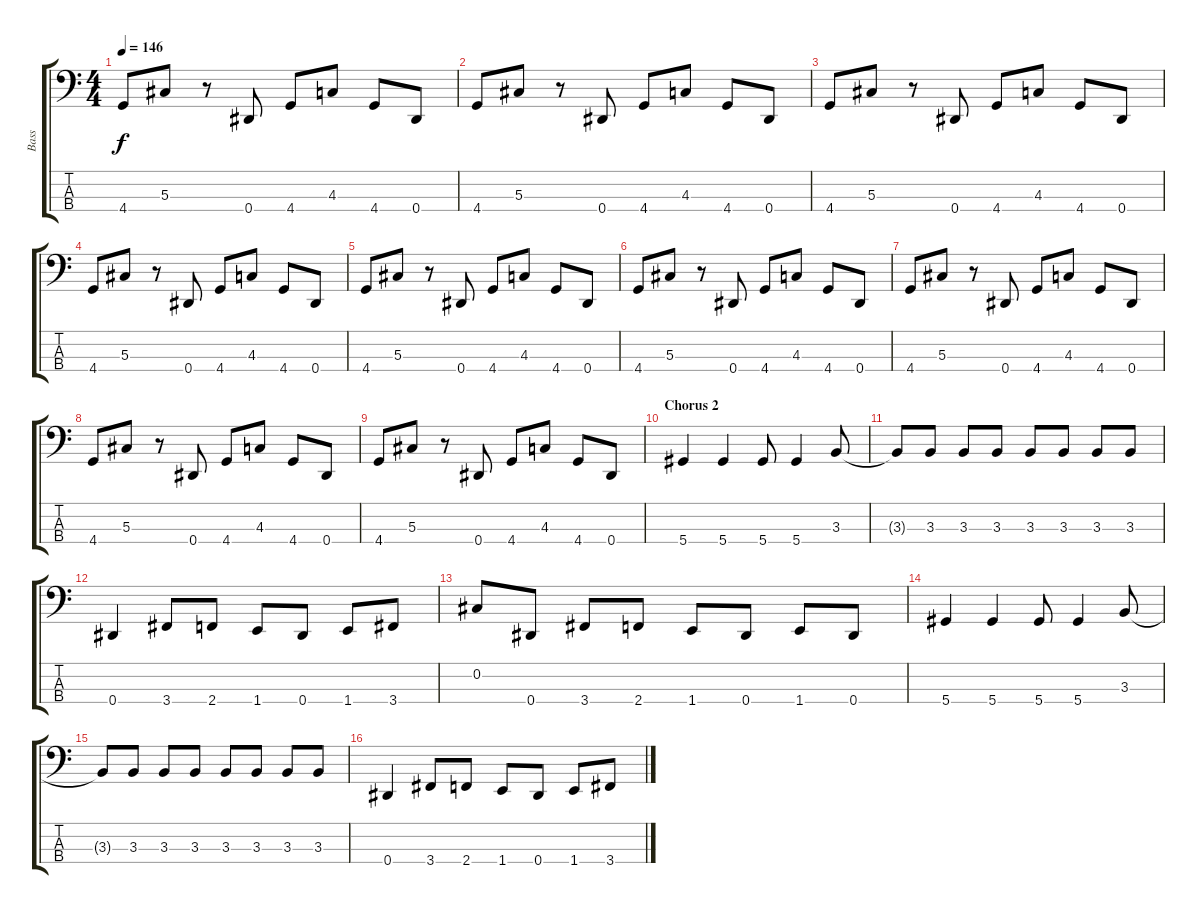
\track ("Bass" "Bass") {instrument electricbasspick}
\staff {score tabs}
\tuning (Gb2 Db2 Ab1 Eb1) {hide}
\ts (4 4)
\tempo 146
\clef f4
\ks c
4.4.8{dy f} 5.3.8 r.8 0.4.8 4.4.8 4.3.8 4.4.8 0.4.8 |
4.4.8 5.3.8 r.8 0.4.8 4.4.8 4.3.8 4.4.8 0.4.8 |
4.4.8 5.3.8 r.8 0.4.8 4.4.8 4.3.8 4.4.8 0.4.8 |
4.4.8 5.3.8 r.8 0.4.8 4.4.8 4.3.8 4.4.8 0.4.8 |
4.4.8 5.3.8 r.8 0.4.8 4.4.8 4.3.8 4.4.8 0.4.8 |
4.4.8 5.3.8 r.8 0.4.8 4.4.8 4.3.8 4.4.8 0.4.8 |
4.4.8 5.3.8 r.8 0.4.8 4.4.8 4.3.8 4.4.8 0.4.8 |
4.4.8 5.3.8 r.8 0.4.8 4.4.8 4.3.8 4.4.8 0.4.8 |
4.4.8 5.3.8 r.8 0.4.8 4.4.8 4.3.8 4.4.8 0.4.8 |
\section ("" "Chorus 2")
5.4.4 5.4.4 5.4.8 5.4.4 3.3.8 |
3.3{t}.8 3.3.8 3.3.8 3.3.8 3.3.8 3.3.8 3.3.8 3.3.8 |
0.4.4 3.4.8 2.4.8 1.4.8 0.4.8 1.4.8 3.4.8 |
0.2.8 0.4.8 3.4.8 2.4.8 1.4.8 0.4.8 1.4.8 0.4.8 |
5.4.4 5.4.4 5.4.8 5.4.4 3.3.8 |
3.3{t}.8 3.3.8 3.3.8 3.3.8 3.3.8 3.3.8 3.3.8 3.3.8 |
0.4.4 3.4.8 2.4.8 1.4.8 0.4.8 1.4.8 3.4.8
